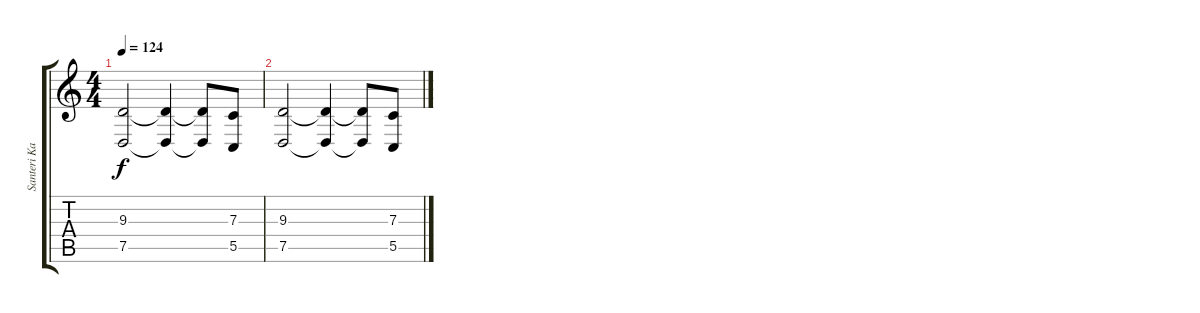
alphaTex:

\track ("Santeri Kallio" "Santeri Ka") {instrument synthstrings1}
\staff {score tabs}
\tuning (D4 A3 F3 C3 G2 D2) {hide}
\ts (4 4)
\tempo 124
\clef g2
\ks c
(9.3 7.5).2{dy f} (9.3{t} 7.5{t}).4 (9.3{t} 7.5{t}).8 (7.3 5.5).8 |
(9.3 7.5).2 (9.3{t} 7.5{t}).4 (9.3{t} 7.5{t}).8 (7.3 5.5).8
